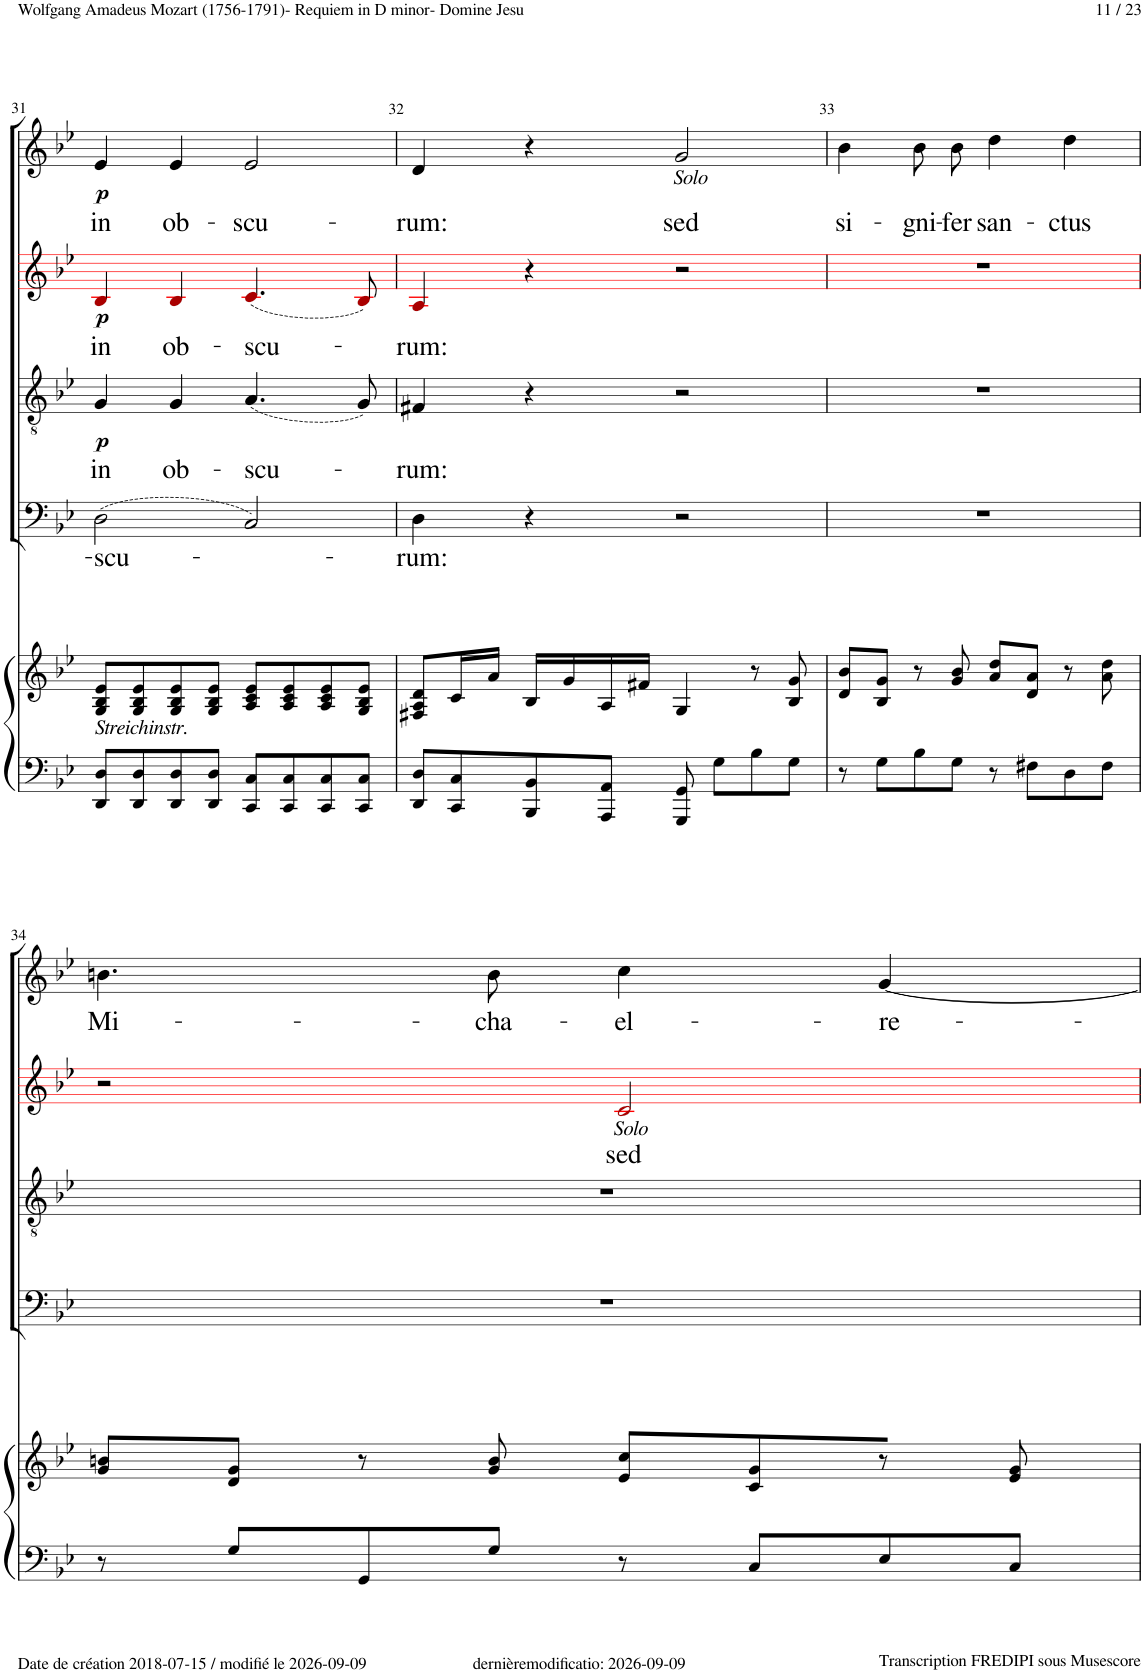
**kern	**text	**dynam	**kern	**text	**dynam	**kern	**kern	**kern	**text	**kern	**text	**dynam	**kern	**text	**dynam	**kern	**text	**dynam
*part7	*part7	*part7	*part6	*part6	*part6	*part5	*part5	*part4	*part4	*part3	*part3	*part3	*part2	*part2	*part2	*part1	*part1	*part1
*staff8	*staff8	*staff8	*staff7	*staff7	*staff7	*staff6	*staff5	*staff4	*staff4	*staff3	*staff3	*staff3	*staff2	*staff2	*staff2	*staff1	*staff1	*staff1
*I"Mezzo-soprano	*	*	*I"Soprano	*	*	*I"Piano	*	*I"Bass	*	*I"Tenor	*	*	*I"Alto	*	*	*I"Soprano	*	*
*I'Mzs.	*	*	*I'S.	*	*	*I'Pno	*	*	*	*	*	*	*	*	*	*	*	*
!!LO:PB:g=z
*clefG2	*	*	*clefG2	*	*	*clefF4	*clefG2	*clefF4	*	*clefGv2	*	*	*clefG2	*	*	*clefG2	*	*
*	*	*	*	*	*	*	*	*	*	*	*	*	*ITrd1c2	*	*	*	*	*
*k[b-e-]	*	*	*k[b-e-]	*	*	*k[b-e-]	*k[b-e-]	*k[b-e-]	*	*k[b-e-]	*	*	*k[b-e-]	*	*	*k[b-e-]	*	*
*M4/4	*	*	*M4/4	*	*	*M4/4	*M4/4	*M4/4	*	*M4/4	*	*	*M4/4	*	*	*M4/4	*	*
*met(c)	*	*	*met(c)	*	*	*met(c)	*met(c)	*met(c)	*	*met(c)	*	*	*met(c)	*	*	*met(c)	*	*
=31	=31	=31	=31	=31	=31	=31	=31	=31	=31	=31	=31	=31	=31	=31	=31	=31	=31	=31
!	!	!	!	!	!	!	!LO:TX:b:i:t=Streichinstr.	!	!	!	!	!	!	!	!	!	!	!
!	!	!	!	!	!	!	!	!	!LO:LY:b	!	!LO:LY:b	!LO:DY:b	!	!LO:LY:b	!LO:DY:b	!	!LO:LY:b	!LO:DY:b
1r	.	.	1r	.	.	8DD/ 8D/L	8G/ 8B-/ 8e-/L	(2D!\	-scu-	4G!/	in	p	4B-!i/	in	p	4e-!/	in	p
.	.	.	.	.	.	8DD/ 8D/	8G/ 8B-/ 8e-/	.	.	.	.	.	.	.	.	.	.	.
!	!	!	!	!	!	!	!	!	!	!	!LO:LY:b	!	!	!LO:LY:b	!	!	!LO:LY:b	!
.	.	.	.	.	.	8DD/ 8D/	8G/ 8B-/ 8e-/	.	.	4G!/	ob-	.	4B-!i/	ob-	.	4e-!/	ob-	.
.	.	.	.	.	.	8DD/ 8D/J	8G/ 8B-/ 8e-/J	.	.	.	.	.	.	.	.	.	.	.
!	!	!	!	!	!	!	!	!	!	!	!LO:LY:b	!	!	!LO:LY:b	!	!	!LO:LY:b	!
.	.	.	.	.	.	8CC/ 8C/L	8A/ 8c/ 8e-/L	2C!/)	.	(4.A!/	-scu-	.	(4.c!i/	-scu-	.	2e-!/	-scu-	.
.	.	.	.	.	.	8CC/ 8C/	8A/ 8c/ 8e-/	.	.	.	.	.	.	.	.	.	.	.
.	.	.	.	.	.	8CC/ 8C/	8A/ 8c/ 8e-/	.	.	.	.	.	.	.	.	.	.	.
.	.	.	.	.	.	8CC/ 8C/J	8G/ 8B-/ 8e-/J	.	.	8G!/)	.	.	8B-!i/)	.	.	.	.	.
=32	=32	=32	=32	=32	=32	=32	=32	=32	=32	=32	=32	=32	=32	=32	=32	=32	=32	=32
!	!	!	!	!	!	!	!	!	!LO:LY:b	!	!LO:LY:b	!	!	!LO:LY:b	!	!	!LO:LY:b	!
4r	.	.	4r	.	.	8DD/ 8D/L	8F#X/ 8A/ 8d/L	4D!\	-rum:	4F#X!/	-rum:	.	4A!i/	-rum:	.	4d!/	-rum:	.
.	.	.	.	.	.	8CC/ 8C/	16c/L	.	.	.	.	.	.	.	.	.	.	.
.	.	.	.	.	.	.	16a/JJ	.	.	.	.	.	.	.	.	.	.	.
!	!	!LO:DY:b	!	!	!LO:DY:b	!	!	!	!	!	!	!	!	!	!	!	!	!
4r	.	p	4r	.	p	8BBB-/ 8BB-/	16B-/LL	4r	.	4r	.	.	4r	.	.	4r	.	.
.	.	.	.	.	.	.	16g/	.	.	.	.	.	.	.	.	.	.	.
.	.	.	.	.	.	8AAA/ 8AA/J	16A/	.	.	.	.	.	.	.	.	.	.	.
.	.	.	.	.	.	.	16f#X/JJ	.	.	.	.	.	.	.	.	.	.	.
!	!	!	!	!	!	!	!	!	!	!	!	!	!	!	!	!LO:TX:b:i:t=Solo	!	!
!	!	!	!LO:TX:a:i:t=Solo	!	!	!	!	!	!	!	!	!	!	!	!	!	!	!
!	!	!	!	!	!	!	!	!	!	!	!	!	!	!	!	!	!LO:LY:b	!
2r	.	.	2g!	sed	.	8GGG/ 8GG/	4G/	2r	.	2r	.	.	2r	.	.	2g/	sed	.
.	.	.	.	.	.	8G\L	.	.	.	.	.	.	.	.	.	.	.	.
.	.	.	.	.	.	8B-\	8r	.	.	.	.	.	.	.	.	.	.	.
.	.	.	.	.	.	8G\J	8B-/ 8g/	.	.	.	.	.	.	.	.	.	.	.
=33	=33	=33	=33	=33	=33	=33	=33	=33	=33	=33	=33	=33	=33	=33	=33	=33	=33	=33
!	!	!	!	!	!	!	!	!	!	!	!	!	!	!	!	!	!LO:LY:b	!
1r	.	.	4b-!	si-	.	8r	8d/ 8b-/L	1r	.	1r	.	.	1r	.	.	4b-\	si-	.
.	.	.	.	.	.	8G\L	8B-/ 8g/J	.	.	.	.	.	.	.	.	.	.	.
!	!	!	!	!	!	!	!	!	!	!	!	!	!	!	!	!	!LO:LY:b	!
.	.	.	8b-!\L	-gni-	.	8B-\	8r	.	.	.	.	.	.	.	.	8b-\L	-gni-	.
!	!	!	!	!	!	!	!	!	!	!	!	!	!	!	!	!	!LO:LY:b	!
.	.	.	8b-!\J	-fer	.	8G\J	8g/ 8b-/	.	.	.	.	.	.	.	.	8b-\J	-fer	.
!	!	!	!	!	!	!	!	!	!	!	!	!	!	!	!	!	!LO:LY:b	!
.	.	.	4dd!	san-	.	8r	8a/ 8dd/L	.	.	.	.	.	.	.	.	4dd\	san-	.
.	.	.	.	.	.	8F#X\L	8d/ 8a/J	.	.	.	.	.	.	.	.	.	.	.
!	!	!	!	!	!	!	!	!	!	!	!	!	!	!	!	!	!LO:LY:b	!
.	.	.	4dd!	-ctus	.	8D\	8r	.	.	.	.	.	.	.	.	4dd\	-ctus	.
.	.	.	.	.	.	8F#\J	8a\ 8dd\	.	.	.	.	.	.	.	.	.	.	.
!!LO:LB:g=z
=34	=34	=34	=34	=34	=34	=34	=34	=34	=34	=34	=34	=34	=34	=34	=34	=34	=34	=34
!	!	!	!	!	!	!	!	!	!	!	!	!	!	!	!	!	!LO:LY:b	!
2r	.	.	4.bn!	Mi-	.	8r	8g/ 8bn/L	1r	.	1r	.	.	2r	.	.	4.bn\	Mi-	.
.	.	.	.	.	.	8G/L	8d/ 8g/J	.	.	.	.	.	.	.	.	.	.	.
.	.	.	.	.	.	8GG/	8r	.	.	.	.	.	.	.	.	.	.	.
!	!	!	!	!	!	!	!	!	!	!	!	!	!	!	!	!	!LO:LY:b	!
.	.	.	8b!	-cha-	.	8G/J	8g/ 8b/	.	.	.	.	.	.	.	.	8b\	-cha-	.
!	!	!	!	!	!	!	!	!	!	!	!	!	!LO:TX:b:i:t=Solo	!	!	!	!	!
!LO:TX:a:i:t=Solo	!	!	!	!	!	!	!	!	!	!	!	!	!	!	!	!	!	!
!	!	!	!	!	!	!	!	!	!	!	!	!	!	!LO:LY:b	!	!	!LO:LY:b	!
2c!	sed	.	4cc!	-el-	.	8r	8e-/ 8cc/L	.	.	.	.	.	2ci/	sed	.	4cc\	-el-	.
.	.	.	.	.	.	8C/L	8c/ 8g/	.	.	.	.	.	.	.	.	.	.	.
!	!	!	!	!	!	!	!	!	!	!	!	!	!	!	!	!	!LO:LY:b	!
.	.	.	[4g!	-re-	.	8E-/	8r	.	.	.	.	.	.	.	.	4g/	-re-	.
.	.	.	.	.	.	8C/J	8e-/ 8g/	.	.	.	.	.	.	.	.	.	.	.
=	=	=	=	=	=	=	=	=	=	=	=	=	=	=	=	=	=	=
*-	*-	*-	*-	*-	*-	*-	*-	*-	*-	*-	*-	*-	*-	*-	*-	*-	*-	*-
